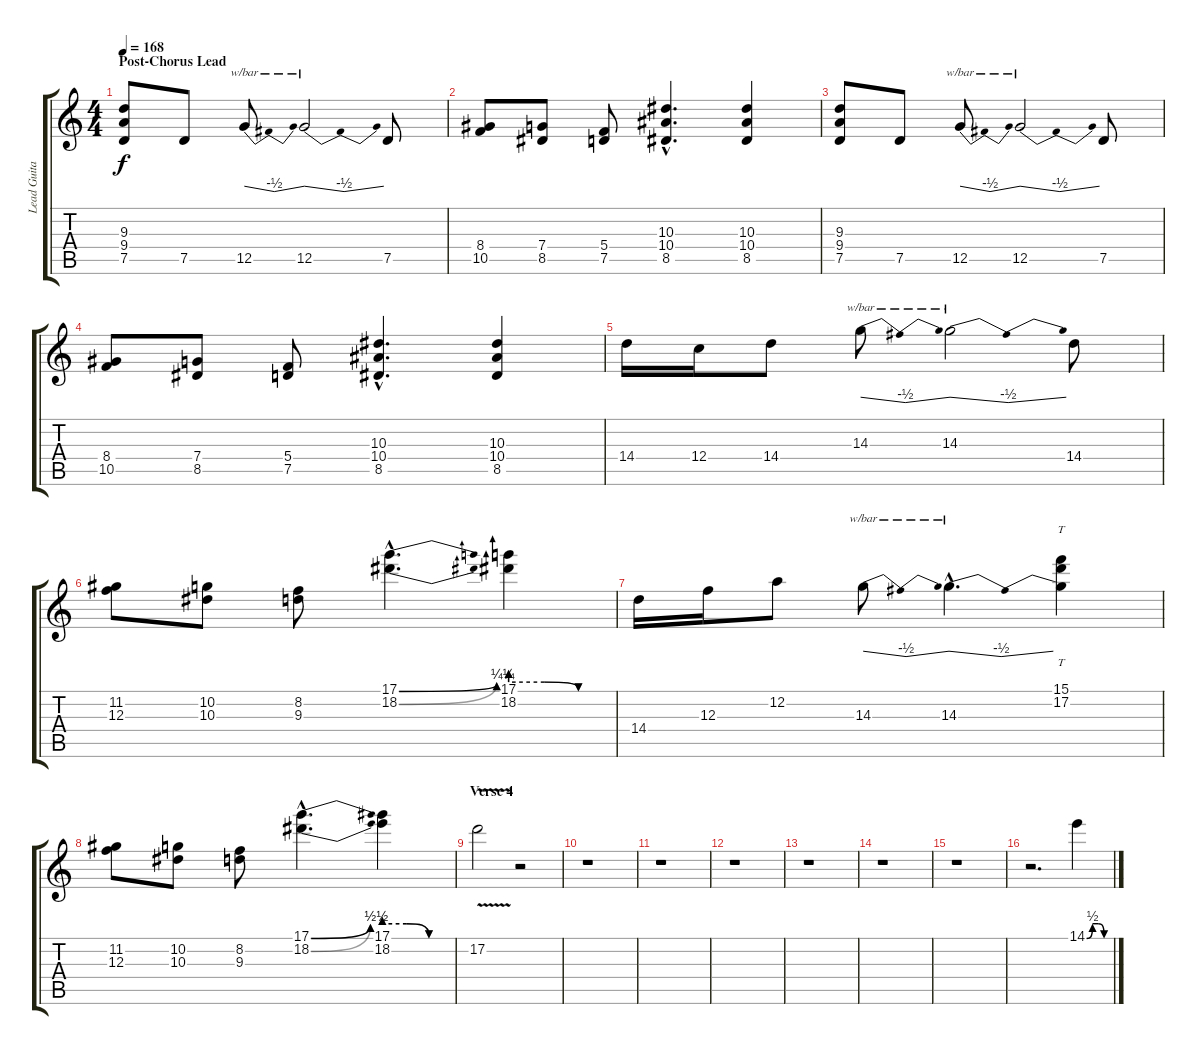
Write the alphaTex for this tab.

\track ("Lead Guitar" "Lead Guita") {instrument distortionguitar}
\staff {score tabs}
\tuning (D4 A3 F3 C3 G2 D2) {hide}
\ts (4 4)
\section ("" "Post-Chorus Lead")
\tempo 168
\clef g2
\ks c
(9.3 9.4 7.5).8{dy f} 7.5.8 12.5.8{tbe (dip default 0 0 30 -2 60 0)} 12.5.2{tbe (dip default 0 0 30 -2 60 0)} 7.5.8 |
(8.4 10.5).8 (7.4 8.5).8 (5.4 7.5).8 (10.3{hac} 10.4{hac} 8.5{hac}).4{d} (10.3 10.4 8.5).4 |
(9.3 9.4 7.5).8 7.5.8 12.5.8{tbe (dip default 0 0 30 -2 60 0)} 12.5.2{tbe (dip default 0 0 30 -2 60 0)} 7.5.8 |
(8.4 10.5).8 (7.4 8.5).8 (5.4 7.5).8 (10.3{hac} 10.4{hac} 8.5{hac}).4{d} (10.3 10.4 8.5).4 |
14.4.16 12.4.16 14.4.8 14.3.8{tbe (dip default 0 0 30 -2 60 0)} 14.3.2{tbe (dip default 0 0 30 -2 60 0)} 14.4.8 |
(11.2 12.3).8 (10.2 10.3).8 (8.2 9.3).8 (17.1{be (bend 0 0 60 1) hac} 18.2{be (bend 0 0 60 1) hac}).4{d} (17.1{be (custom 0 1 20 1 40 0 60 0)} 18.2{be (custom 0 1 20 1 40 0 60 0)}).4 |
14.4.16 12.3.16 12.2.8 14.3.8{tbe (dip default 0 0 30 -2 60 0)} 14.3{hac}.4{d tbe (dip default 0 0 30 -2 60 0)} (15.1 17.2 14.3{t}).4{tt} |
(11.2 12.3).8 (10.2 10.3).8 (8.2 9.3).8 (17.1{be (bend 0 0 60 2) hac} 18.2{be (bend 0 0 60 2) hac}).4{d} (17.1{be (custom 0 2 20 2 40 0 60 0)} 18.2{be (custom 0 2 20 2 40 0 60 0)}).4 |
\section ("" "Verse 4")
17.2{v}.2 r.2 |
r.1 |
r.1 |
r.1 |
r.1 |
r.1 |
r.1 |
r.2{d} 14.1{be (custom 0 0 15 2 30 2 45 0 60 0)}.4
